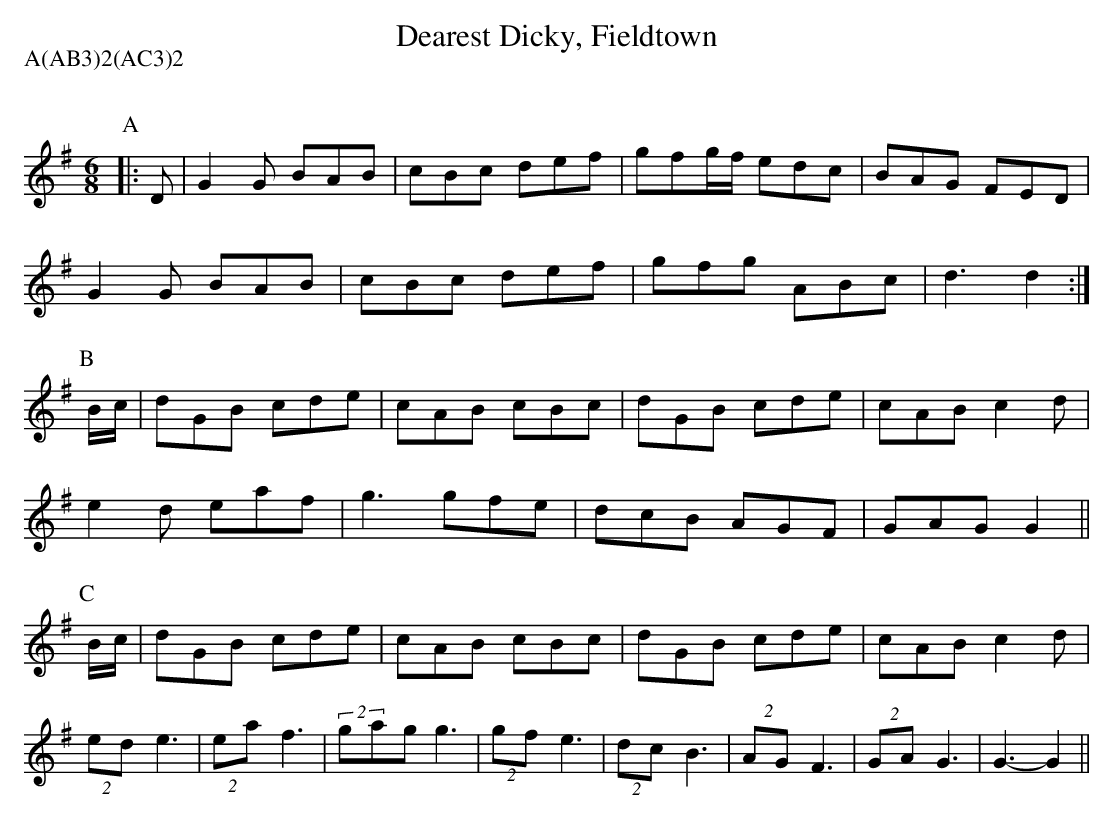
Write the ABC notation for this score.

X:1
T:Dearest Dicky, Fieldtown
Q:120
M:6/8
L:1/8
P:A(AB3)2(AC3)2
K:G
P:A
|:D|G2G BAB|cBc def|gfg/f/ edc|BAG FED|
G2G BAB|cBc def|gfg    ABc|d3  d2:|
P:B
B/c/|dGB cde|cAB cBc|dGB    cde|cAB c2d|
e2d eaf|g3  gfe|dcB    AGF|GAG G2||
P:C
B/c/|dGB cde|cAB cBc|dGB    cde|cAB c2d|
(2ed e3|(2ea f3|(2gag  g3 |(2gf e3|\
(2dc B3|(2AG F3|(2GA   G3 |G3- G2||
